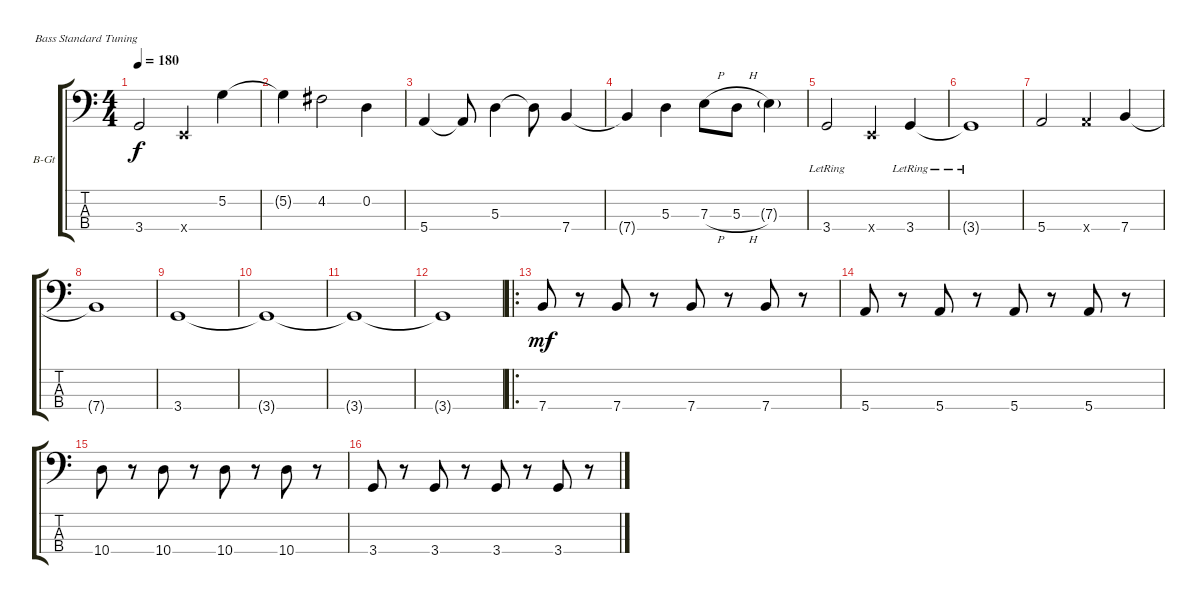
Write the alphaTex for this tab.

\defaultSystemsLayout 4
\bracketExtendMode groupsimilarinstruments
\firstSystemTrackNameOrientation horizontal
\otherSystemsTrackNameOrientation horizontal
\track ("Bass Guitar" "B-Gt") {instrument electricbassfinger}
\staff {score tabs}
\tuning (G2 D2 A1 E1)
\ts (4 4)
\tempo 180
\clef f4
\ks c
3.4.2{dy f} 0.4{x}.4 5.2.4 |
5.2{t}.4 4.2.2 0.2.4 |
5.4.4 5.4{t}.8 5.3.4 5.3{t}.8 7.4.4 |
7.4{t}.4 5.3.4 7.3{h}.8 5.3{h}.8 7.3{g}.4 |
3.4{lr}.2 0.4{x}.4 3.4{lr}.4 |
3.4{lr t}.1 |
5.4.2 5.4{x}.4 7.4.4 |
7.4{t}.1 |
3.4.1 |
3.4{t}.1 |
3.4{t}.1 |
3.4{t}.1 |
\ro
7.4.8{dy mf} r.8 7.4.8 r.8 7.4.8 r.8 7.4.8 r.8 |
5.4.8 r.8 5.4.8 r.8 5.4.8 r.8 5.4.8 r.8 |
10.4.8 r.8 10.4.8 r.8 10.4.8 r.8 10.4.8 r.8 |
3.4.8 r.8 3.4.8 r.8 3.4.8 r.8 3.4.8 r.8
